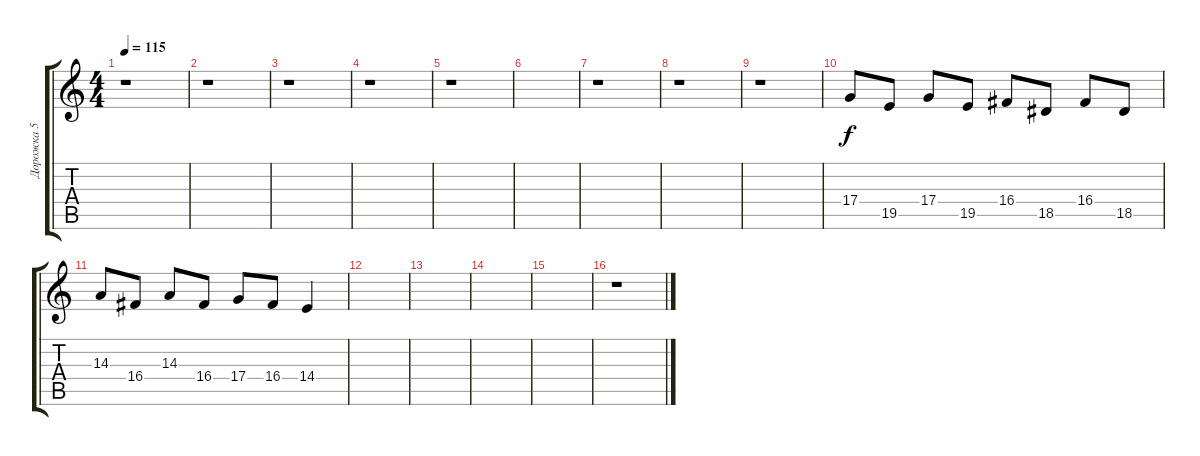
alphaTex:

\track ("Дорожка 5" "Дорожка 5") {instrument glockenspiel}
\staff {score tabs}
\tuning (E4 B3 G3 D3 A2 E2) {hide}
\ts (4 4)
\tempo 115
\clef g2
\ks c
r.1{dy f} |
r.1 |
r.1 |
r.1 |
r.1 |
|
r.1 |
r.1 |
r.1 |
17.4.8 19.5.8 17.4.8 19.5.8 16.4.8 18.5.8 16.4.8 18.5.8 |
14.3.8 16.4.8 14.3.8 16.4.8 17.4.8 16.4.8 14.4.4 |
|
|
|
|
r.1
